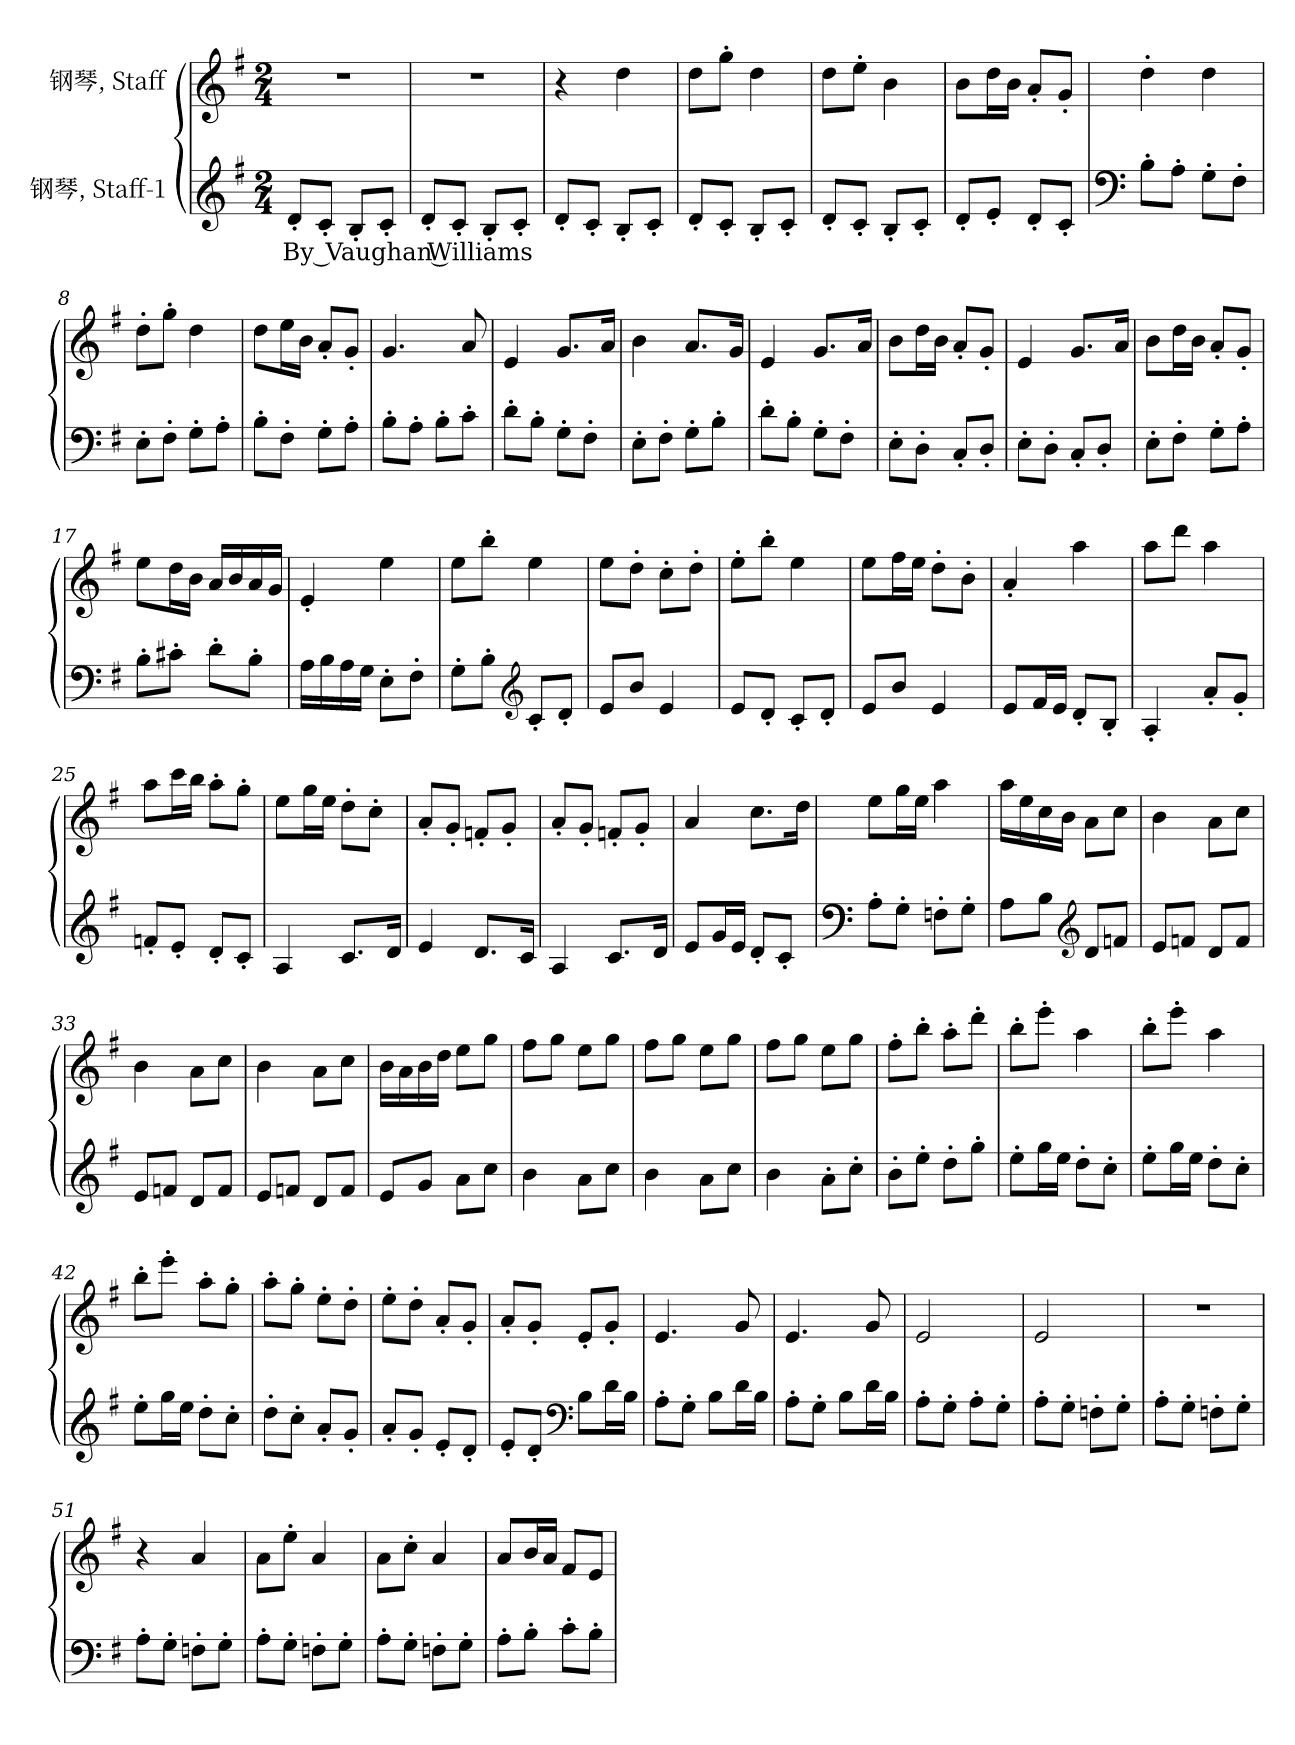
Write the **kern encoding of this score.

**kern	**text	**kern
*part2	*part2	*part1
*staff2	*staff2	*staff1
*I"钢琴, Staff-1	*	*I"钢琴, Staff
*clefG2	*	*clefG2
*k[f#]	*	*k[f#]
*M2/4	*	*M2/4
*MM96	*	*MM96
=1	=1	=1
8d'/L	By Vaughan Williams	2r
8c'/J	.	.
8B'/L	.	.
8c'/J	.	.
=2	=2	=2
8d'/L	.	2r
8c'/J	.	.
8B'/L	.	.
8c'/J	.	.
=3	=3	=3
8d'/L	.	4r
8c'/J	.	.
8B'/L	.	4dd\
8c'/J	.	.
=4	=4	=4
8d'/L	.	8dd\L
8c'/J	.	8gg'\J
8B'/L	.	4dd\
8c'/J	.	.
=5	=5	=5
8d'/L	.	8dd\L
8c'/J	.	8ee'\J
8B'/L	.	4b\
8c'/J	.	.
!!LO:LB:g=z
=6	=6	=6
8d'/L	.	8b\L
8e'/J	.	16dd\L
.	.	16b\JJ
8d'/L	.	8a'/L
8c'/J	.	8g'/J
=7	=7	=7
*clefF4	*	*
8B'\L	.	4dd'\
8A'\J	.	.
8G'\L	.	4dd\
8F#'\J	.	.
=8	=8	=8
8E'\L	.	8dd'\L
8F#'\J	.	8gg'\J
8G'\L	.	4dd\
8A'\J	.	.
=9	=9	=9
8B'\L	.	8dd\L
8F#'\J	.	16ee\L
.	.	16b\JJ
8G'\L	.	8a'/L
8A'\J	.	8g'/J
=10	=10	=10
8B'\L	.	4.g/
8A'\J	.	.
8B'\L	.	.
8c'\J	.	8a/
=11	=11	=11
8d'\L	.	4e/
8B'\J	.	.
8G'\L	.	8.g/L
8F#'\J	.	.
.	.	16a/Jk
=12	=12	=12
8E'\L	.	4b\
8F#'\J	.	.
8G'\L	.	8.a/L
8B'\J	.	.
.	.	16g/Jk
!!LO:LB:g=z
=13	=13	=13
8d'\L	.	4e/
8B'\J	.	.
8G'\L	.	8.g/L
8F#'\J	.	.
.	.	16a/Jk
=14	=14	=14
8E'\L	.	8b\L
8D'\J	.	16dd\L
.	.	16b\JJ
8C'/L	.	8a'/L
8D'/J	.	8g'/J
=15	=15	=15
8E'\L	.	4e/
8D'\J	.	.
8C'/L	.	8.g/L
8D'/J	.	.
.	.	16a/Jk
=16	=16	=16
8E'\L	.	8b\L
8F#'\J	.	16dd\L
.	.	16b\JJ
8G'\L	.	8a'/L
8A'\J	.	8g'/J
=17	=17	=17
8B'\L	.	8ee\L
8c#X'\J	.	16dd\L
.	.	16b\JJ
8d'\L	.	16a/LL
.	.	16b/
8B'\J	.	16a/
.	.	16g/JJ
=18	=18	=18
16A\LL	.	4e'/
16B\	.	.
16A\	.	.
16G\JJ	.	.
8E'\L	.	4ee\
8F#'\J	.	.
!!LO:LB:g=z
=19	=19	=19
8G'\L	.	8ee\L
8B'\J	.	8bb'\J
*clefG2	*	*
8c'/L	.	4ee\
8d'/J	.	.
=20	=20	=20
8e/L	.	8ee\L
8b/J	.	8dd'\J
4e/	.	8cc'\L
.	.	8dd'\J
=21	=21	=21
8e/L	.	8ee'\L
8d'/J	.	8bb'\J
8c'/L	.	4ee\
8d'/J	.	.
=22	=22	=22
8e/L	.	8ee\L
8b/J	.	16ff#\L
.	.	16ee\JJ
4e/	.	8dd'\L
.	.	8b'\J
=23	=23	=23
8e/L	.	4a'/
16f#/L	.	.
16e/JJ	.	.
8d'/L	.	4aa\
8B'/J	.	.
=24	=24	=24
4A'/	.	8aa\L
.	.	8ddd\J
8a'/L	.	4aa\
8g'/J	.	.
=25	=25	=25
8fn'/L	.	8aa\L
8e'/J	.	16ccc\L
.	.	16bb\JJ
8d'/L	.	8aa'\L
8c'/J	.	8gg'\J
!!LO:LB:g=z
=26	=26	=26
4A/	.	8ee\L
.	.	16gg\L
.	.	16ee\JJ
8.c/L	.	8dd'\L
.	.	8cc'\J
16d/Jk	.	.
=27	=27	=27
4e/	.	8a'/L
.	.	8g'/J
8.d/L	.	8fn'/L
.	.	8g'/J
16c/Jk	.	.
=28	=28	=28
4A/	.	8a'/L
.	.	8g'/J
8.c/L	.	8fn'/L
.	.	8g'/J
16d/Jk	.	.
=29	=29	=29
8e/L	.	4a/
16g/L	.	.
16e/JJ	.	.
8d'/L	.	8.cc\L
8c'/J	.	.
.	.	16dd\Jk
=30	=30	=30
*clefF4	*	*
8A'\L	.	8ee\L
8G'\J	.	16gg\L
.	.	16ee\JJ
8Fn'\L	.	4aa\
8G'\J	.	.
=31	=31	=31
8A\L	.	16aa\LL
.	.	16ee\
8B\J	.	16cc\
.	.	16b\JJ
*clefG2	*	*
8d/L	.	8a\L
8fn/J	.	8cc\J
!!LO:LB:g=z
=32	=32	=32
8e/L	.	4b\
8fn/J	.	.
8d/L	.	8a\L
8f/J	.	8cc\J
=33	=33	=33
8e/L	.	4b\
8fn/J	.	.
8d/L	.	8a\L
8f/J	.	8cc\J
=34	=34	=34
8e/L	.	4b\
8fn/J	.	.
8d/L	.	8a\L
8f/J	.	8cc\J
=35	=35	=35
8e/L	.	16b\LL
.	.	16a\
8g/J	.	16b\
.	.	16dd\JJ
8a\L	.	8ee\L
8cc\J	.	8gg\J
=36	=36	=36
4b\	.	8ff#\L
.	.	8gg\J
8a\L	.	8ee\L
8cc\J	.	8gg\J
=37	=37	=37
4b\	.	8ff#\L
.	.	8gg\J
8a\L	.	8ee\L
8cc\J	.	8gg\J
=38	=38	=38
4b\	.	8ff#\L
.	.	8gg\J
8a'\L	.	8ee\L
8cc'\J	.	8gg\J
!!LO:PB:g=z
=39	=39	=39
8b'\L	.	8ff#'\L
8ee'\J	.	8bb'\J
8dd'\L	.	8aa'\L
8gg'\J	.	8ddd'\J
=40	=40	=40
8ee'\L	.	8bb'\L
16gg\L	.	8eee'\J
16ee\JJ	.	.
8dd'\L	.	4aa\
8cc'\J	.	.
=41	=41	=41
8ee'\L	.	8bb'\L
16gg\L	.	8eee'\J
16ee\JJ	.	.
8dd'\L	.	4aa\
8cc'\J	.	.
=42	=42	=42
8ee'\L	.	8bb'\L
16gg\L	.	8eee'\J
16ee\JJ	.	.
8dd'\L	.	8aa'\L
8cc'\J	.	8gg'\J
=43	=43	=43
8dd'\L	.	8aa'\L
8cc'\J	.	8gg'\J
8a'/L	.	8ee'\L
8g'/J	.	8dd'\J
=44	=44	=44
8a'/L	.	8ee'\L
8g'/J	.	8dd'\J
8e'/L	.	8a'/L
8d'/J	.	8g'/J
=45	=45	=45
8e'/L	.	8a'/L
8d'/J	.	8g'/J
*clefF4	*	*
8B\L	.	8e'/L
16d\L	.	8g'/J
16B\JJ	.	.
!!LO:LB:g=z
=46	=46	=46
8A'\L	.	4.e/
8G'\J	.	.
8B\L	.	.
16d\L	.	8g/
16B\JJ	.	.
=47	=47	=47
8A'\L	.	4.e/
8G'\J	.	.
8B\L	.	.
16d\L	.	8g/
16B\JJ	.	.
=48	=48	=48
8A'\L	.	2e/
8G'\J	.	.
8A'\L	.	.
8G'\J	.	.
=49	=49	=49
8A'\L	.	2e/
8G'\J	.	.
8Fn'\L	.	.
8G'\J	.	.
=50	=50	=50
8A'\L	.	2r
8G'\J	.	.
8Fn'\L	.	.
8G'\J	.	.
=51	=51	=51
8A'\L	.	4r
8G'\J	.	.
8Fn'\L	.	4a/
8G'\J	.	.
=52	=52	=52
8A'\L	.	8a\L
8G'\J	.	8ee'\J
8Fn'\L	.	4a/
8G'\J	.	.
!!LO:LB:g=z
=53	=53	=53
8A'\L	.	8a\L
8G'\J	.	8cc'\J
8Fn'\L	.	4a/
8G'\J	.	.
=54	=54	=54
8A'\L	.	8a/L
8B'\J	.	16b/L
.	.	16a/JJ
8c'\L	.	8f#/L
8B'\J	.	8e/J
=	=	=
*-	*-	*-
